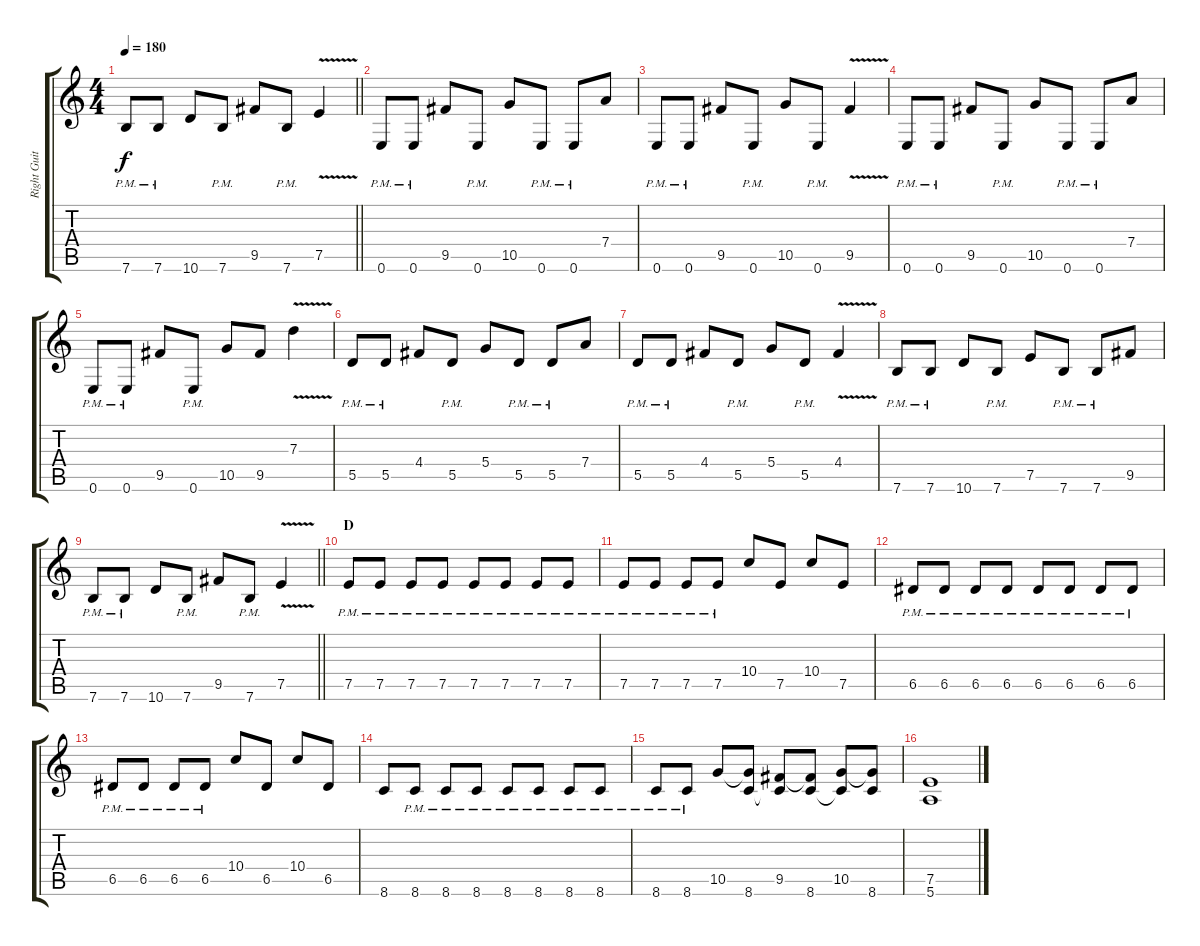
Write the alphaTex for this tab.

\track ("Right Guitar" "Right Guit") {instrument overdrivenguitar}
\staff {score tabs}
\tuning (E4 B3 G3 D3 A2 E2) {hide}
\ts (4 4)
\tempo 180
\clef g2
\barLineRight lightlight
\ks c
7.6{pm}.8{dy f} 7.6{pm}.8 10.6.8 7.6{pm}.8 9.5.8 7.6{pm}.8 7.5{v}.4 |
0.6{pm}.8 0.6{pm}.8 9.5.8 0.6{pm}.8 10.5.8 0.6{pm}.8 0.6{pm}.8 7.4.8 |
0.6{pm}.8 0.6{pm}.8 9.5.8 0.6{pm}.8 10.5.8 0.6{pm}.8 9.5{v}.4 |
0.6{pm}.8 0.6{pm}.8 9.5.8 0.6{pm}.8 10.5.8 0.6{pm}.8 0.6{pm}.8 7.4.8 |
0.6{pm}.8 0.6{pm}.8 9.5.8 0.6{pm}.8 10.5.8 9.5.8 7.3{v}.4 |
5.5{pm}.8 5.5{pm}.8 4.4.8 5.5{pm}.8 5.4.8 5.5{pm}.8 5.5{pm}.8 7.4.8 |
5.5{pm}.8 5.5{pm}.8 4.4.8 5.5{pm}.8 5.4.8 5.5{pm}.8 4.4{v}.4 |
7.6{pm}.8 7.6{pm}.8 10.6.8 7.6{pm}.8 7.5.8 7.6{pm}.8 7.6{pm}.8 9.5.8 |
\barLineRight lightlight
7.6{pm}.8 7.6{pm}.8 10.6.8 7.6{pm}.8 9.5.8 7.6{pm}.8 7.5{v}.4 |
\section ("" "D")
7.5{pm}.8 7.5{pm}.8 7.5{pm}.8 7.5{pm}.8 7.5{pm}.8 7.5{pm}.8 7.5{pm}.8 7.5{pm}.8 |
7.5{pm}.8 7.5{pm}.8 7.5{pm}.8 7.5{pm}.8 10.4.8 7.5.8 10.4.8 7.5.8 |
6.5{pm}.8 6.5{pm}.8 6.5{pm}.8 6.5{pm}.8 6.5{pm}.8 6.5{pm}.8 6.5{pm}.8 6.5{pm}.8 |
6.5{pm}.8 6.5{pm}.8 6.5{pm}.8 6.5{pm}.8 10.4.8 6.5.8 10.4.8 6.5.8 |
8.6.8 8.6{pm}.8 8.6{pm}.8 8.6{pm}.8 8.6{pm}.8 8.6{pm}.8 8.6{pm}.8 8.6{pm}.8 |
8.6{pm}.8 8.6{pm}.8 10.5.8 (10.5{t} 8.6).8 (9.5 8.6{t}).8 (9.5{t} 8.6).8 (10.5 8.6{t}).8 (10.5{t} 8.6).8 |
(7.5 5.6).1
